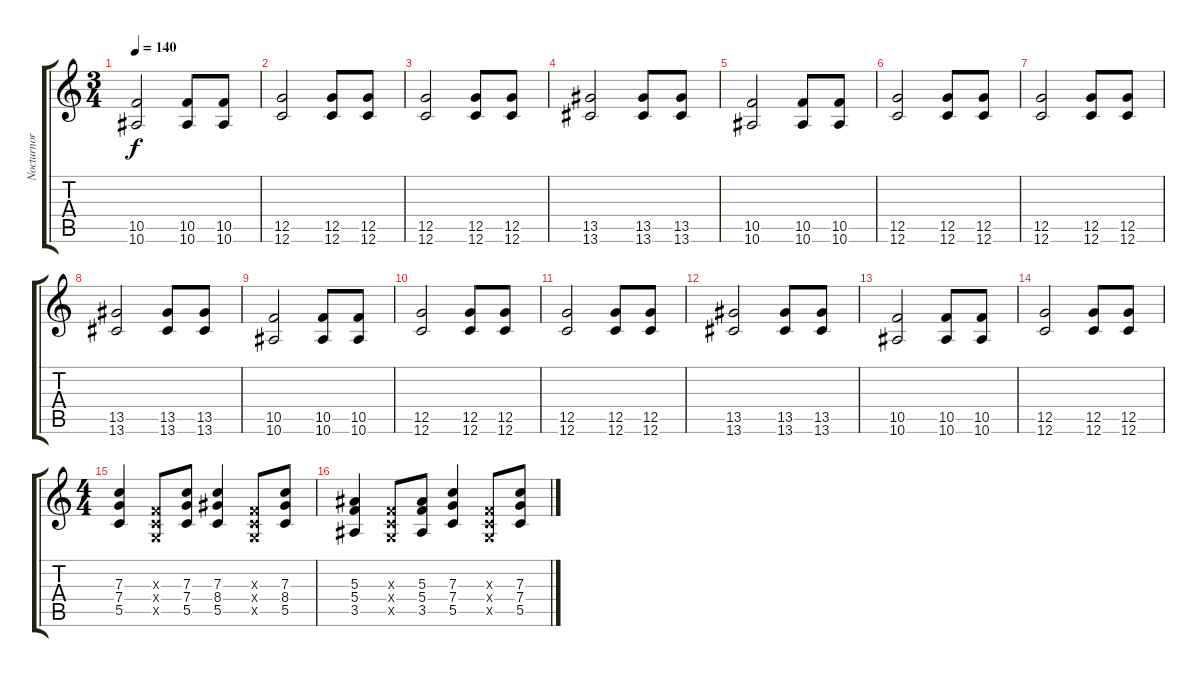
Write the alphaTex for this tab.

\track ("Nocturnor" "Nocturnor") {instrument distortionguitar}
\staff {score tabs}
\tuning (D4 A3 F3 C3 G2 C2) {hide}
\ts (3 4)
\tempo 140
\clef g2
\ks c
(10.5 10.6).2{dy f} (10.5 10.6).8 (10.5 10.6).8 |
(12.5 12.6).2 (12.5 12.6).8 (12.5 12.6).8 |
(12.5 12.6).2 (12.5 12.6).8 (12.5 12.6).8 |
(13.5 13.6).2 (13.5 13.6).8 (13.5 13.6).8 |
(10.5 10.6).2 (10.5 10.6).8 (10.5 10.6).8 |
(12.5 12.6).2 (12.5 12.6).8 (12.5 12.6).8 |
(12.5 12.6).2 (12.5 12.6).8 (12.5 12.6).8 |
(13.5 13.6).2 (13.5 13.6).8 (13.5 13.6).8 |
(10.5 10.6).2 (10.5 10.6).8 (10.5 10.6).8 |
(12.5 12.6).2 (12.5 12.6).8 (12.5 12.6).8 |
(12.5 12.6).2 (12.5 12.6).8 (12.5 12.6).8 |
(13.5 13.6).2 (13.5 13.6).8 (13.5 13.6).8 |
(10.5 10.6).2 (10.5 10.6).8 (10.5 10.6).8 |
(12.5 12.6).2 (12.5 12.6).8 (12.5 12.6).8 |
\ts (4 4)
(7.3 7.4 5.5).4 (0.3{x} 0.4{x} 0.5{x}).8 (7.3 7.4 5.5).8 (7.3 8.4 5.5).4 (0.3{x} 0.4{x} 0.5{x}).8 (7.3 8.4 5.5).8 |
(5.3 5.4 3.5).4 (0.3{x} 0.4{x} 0.5{x}).8 (5.3 5.4 3.5).8 (7.3 7.4 5.5).4 (0.3{x} 0.4{x} 0.5{x}).8 (7.3 7.4 5.5).8
